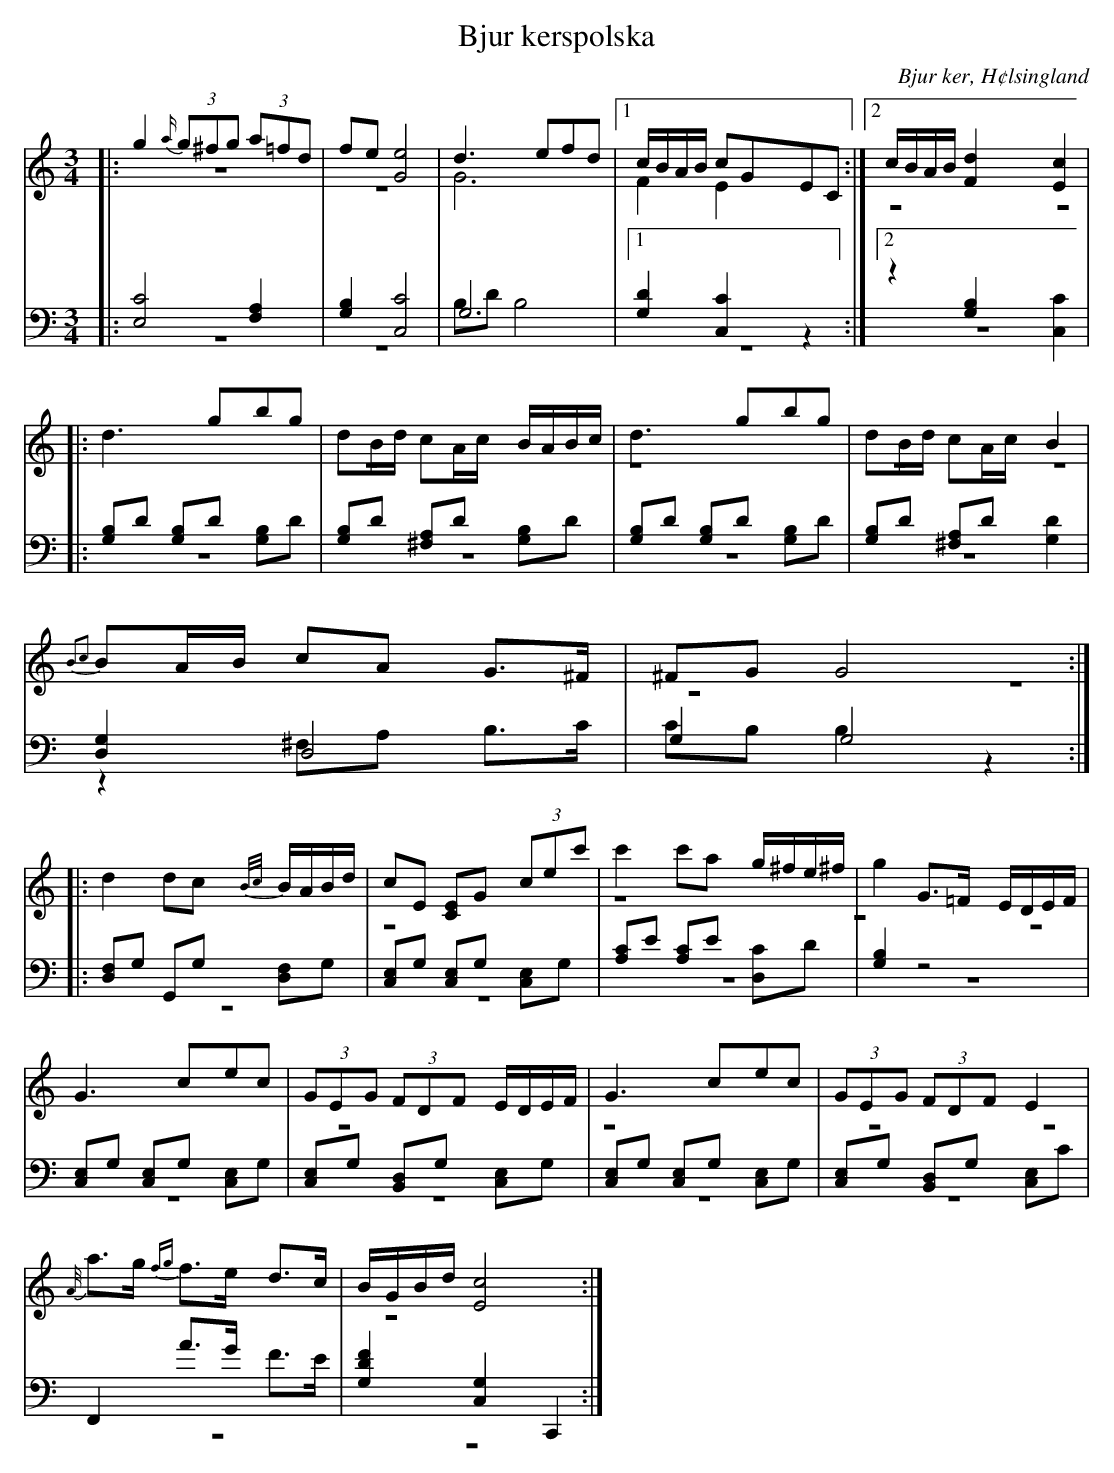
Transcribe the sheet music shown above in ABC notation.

X:1
T: Bjur kerspolska
O: Bjur ker, H¢lsingland
M: 3/4
L: 1/8
K: C
V:1
V:2 merge
V:3
V:4 merge
V:1
|:g2 {a/} (3g^fg (3a=fd|fe [G4e4]|d3 efd|1 c/B/A/B/ cGEC:|2 c/B/A/B/ [F2d2][E2c2]|
|:d3 gbg| dB/d/ cA/c/ B/A/B/c/| d3 gbg| dB/d/ cA/c/ B2|
{B2c2}BA/B/ cA G>^F| ^FG G4 :|
|:d2 dc {B/c/}B/A/B/d/|cE [CE]G (3cec'|c'2 c'a g/^f/e/^f/|g2 G>=F E/D/E/F/|
G3 cec|(3GEG (3FDF E/D/E/F/|G3 cec|(3GEG (3FDF E2|
{A//}a>g {fg}f>e d>c|B/G/B/d/ [E4c4]:|
V:2
|:z6|z6|G6|1 F2 E2:|2 z6|
|:z6|z6|z6|z6|
z6|z6:|
|:z6|z6|z6|z6|
z6|z6|z6|z6|
z6|z6:|
V:3 clef=bass
|:[E,4C4] [F,2A,2]|[G,2B,2] [C,4C4]|G,6|1 [G,2D2][C,2C2] z2:|2 z2 [G,2B,2][C,2C2]|
|:[G,B,]D [G,B,]D [G,B,]D|[G,B,]D [^F,A,]D [G,B,]D|[G,B,]D [G,B,]D [G,B,]D|[G,B,]D [^F,A,]D [G,2D2]|
[D,2G,2] D,4|G,2 G,4:|
|:[D,F,]G, G,,G, [D,F,]G,|[C,E,]G, [C,E,]G, [C,E,]G,|[A,C]E [A,C]E [D,C]D| [G,2B,2] z4|
[C,E,]G, [C,E,]G, [C,E,]G,|[C,E,]G, [B,,D,]G, [C,E,]G,|[C,E,]G, [C,E,]G, [C,E,]G,|[C,E,]G, [B,,D,]G, [C,E,]C|
F,,2 A>G F>E|[G,2D2F2] [C,2G,2] C,,2:|
V:4 clef=bass
|:z6|z6|B,D B,4|1 z6:|2 z6|
|:z6|z6|z6| z6|
z2 ^F,A, B,>C |CB, B,2 z2:|
|:z6|z6|z6|z6|
z6|z6|z6|z6|
z6|z6:|
